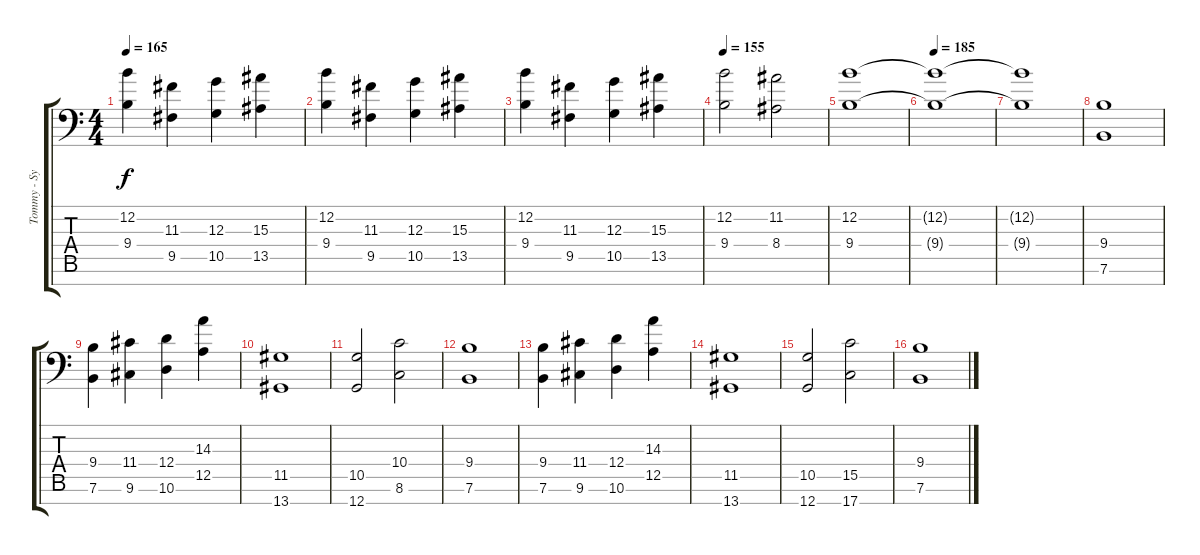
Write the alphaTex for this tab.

\track ("Tommy - Synth" "Tommy - Sy") {instrument harpsichord}
\staff {score tabs}
\tuning (E4 B3 G3 D3 A2 E2 G1) {hide}
\ts (4 4)
\tempo 165
\clef f4
\ks c
(12.2 9.4).4{dy f} (11.3 9.5).4 (12.3 10.5).4 (15.3 13.5).4 |
(12.2 9.4).4 (11.3 9.5).4 (12.3 10.5).4 (15.3 13.5).4 |
(12.2 9.4).4 (11.3 9.5).4 (12.3 10.5).4 (15.3 13.5).4 |
\tempo 155
(12.2 9.4).2 (11.2 8.4).2 |
(12.2 9.4).1 |
\tempo 185
(12.2{t} 9.4{t}).1 |
(12.2{t} 9.4{t}).1 |
(9.4 7.6).1 |
(9.4 7.6).4 (11.4 9.6).4 (12.4 10.6).4 (14.3 12.5).4 |
(11.5 13.7).1 |
(10.5 12.7).2 (10.4 8.6).2 |
(9.4 7.6).1 |
(9.4 7.6).4 (11.4 9.6).4 (12.4 10.6).4 (14.3 12.5).4 |
(11.5 13.7).1 |
(10.5 12.7).2 (15.5 17.7).2 |
(9.4 7.6).1
